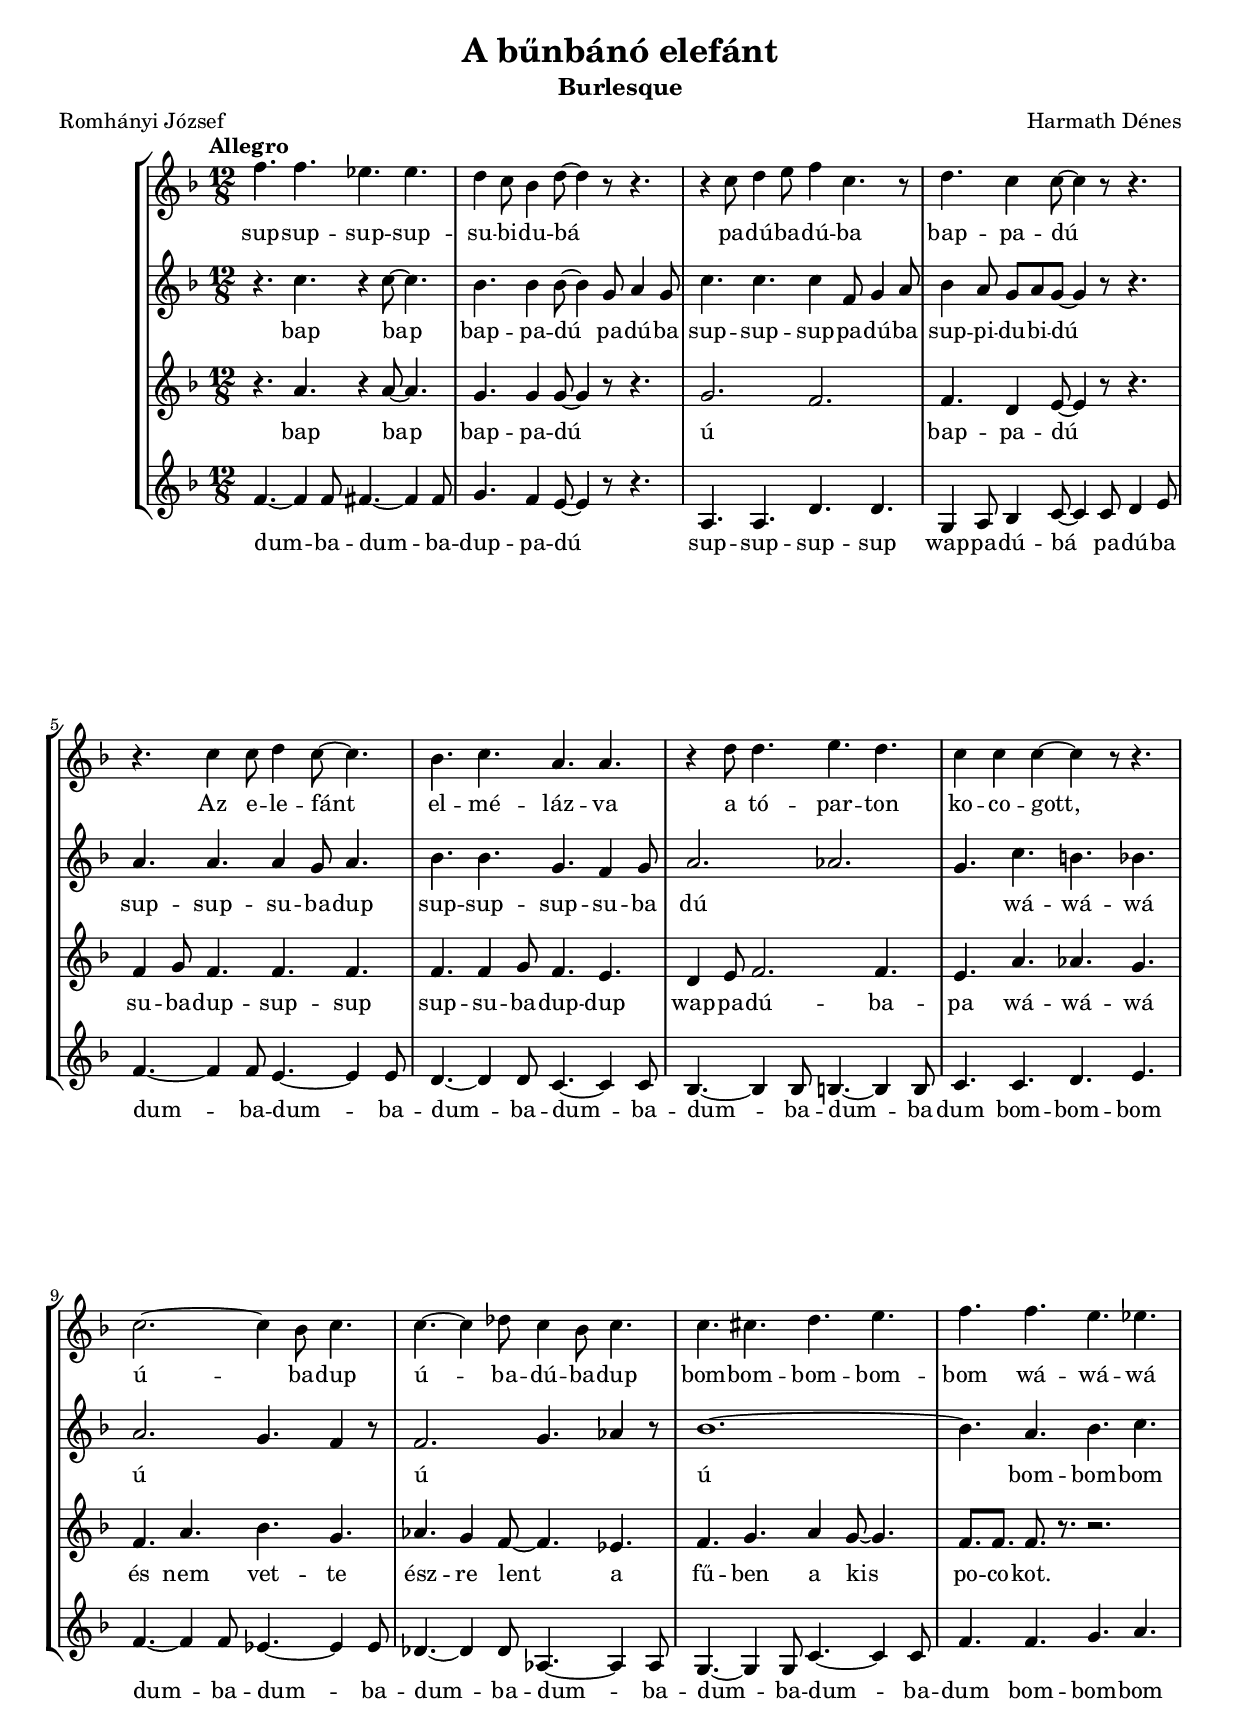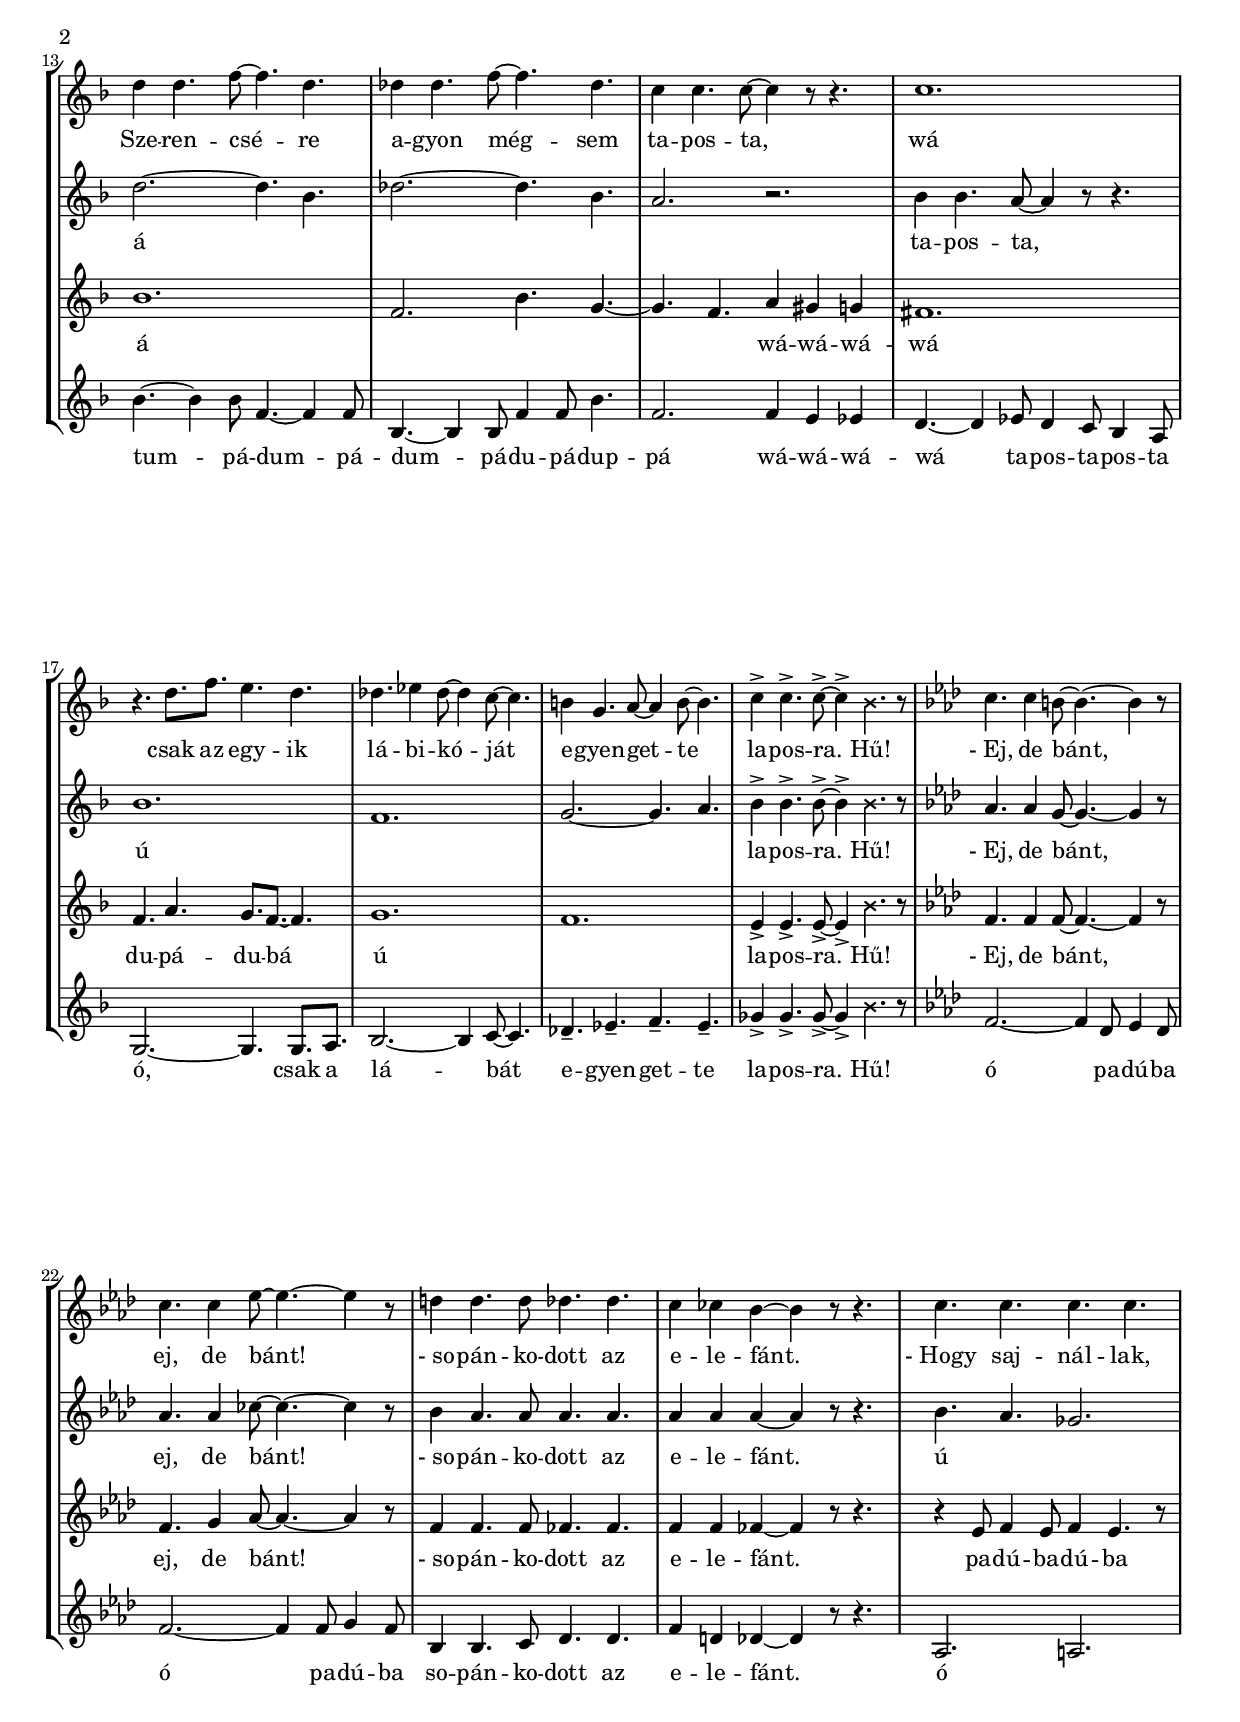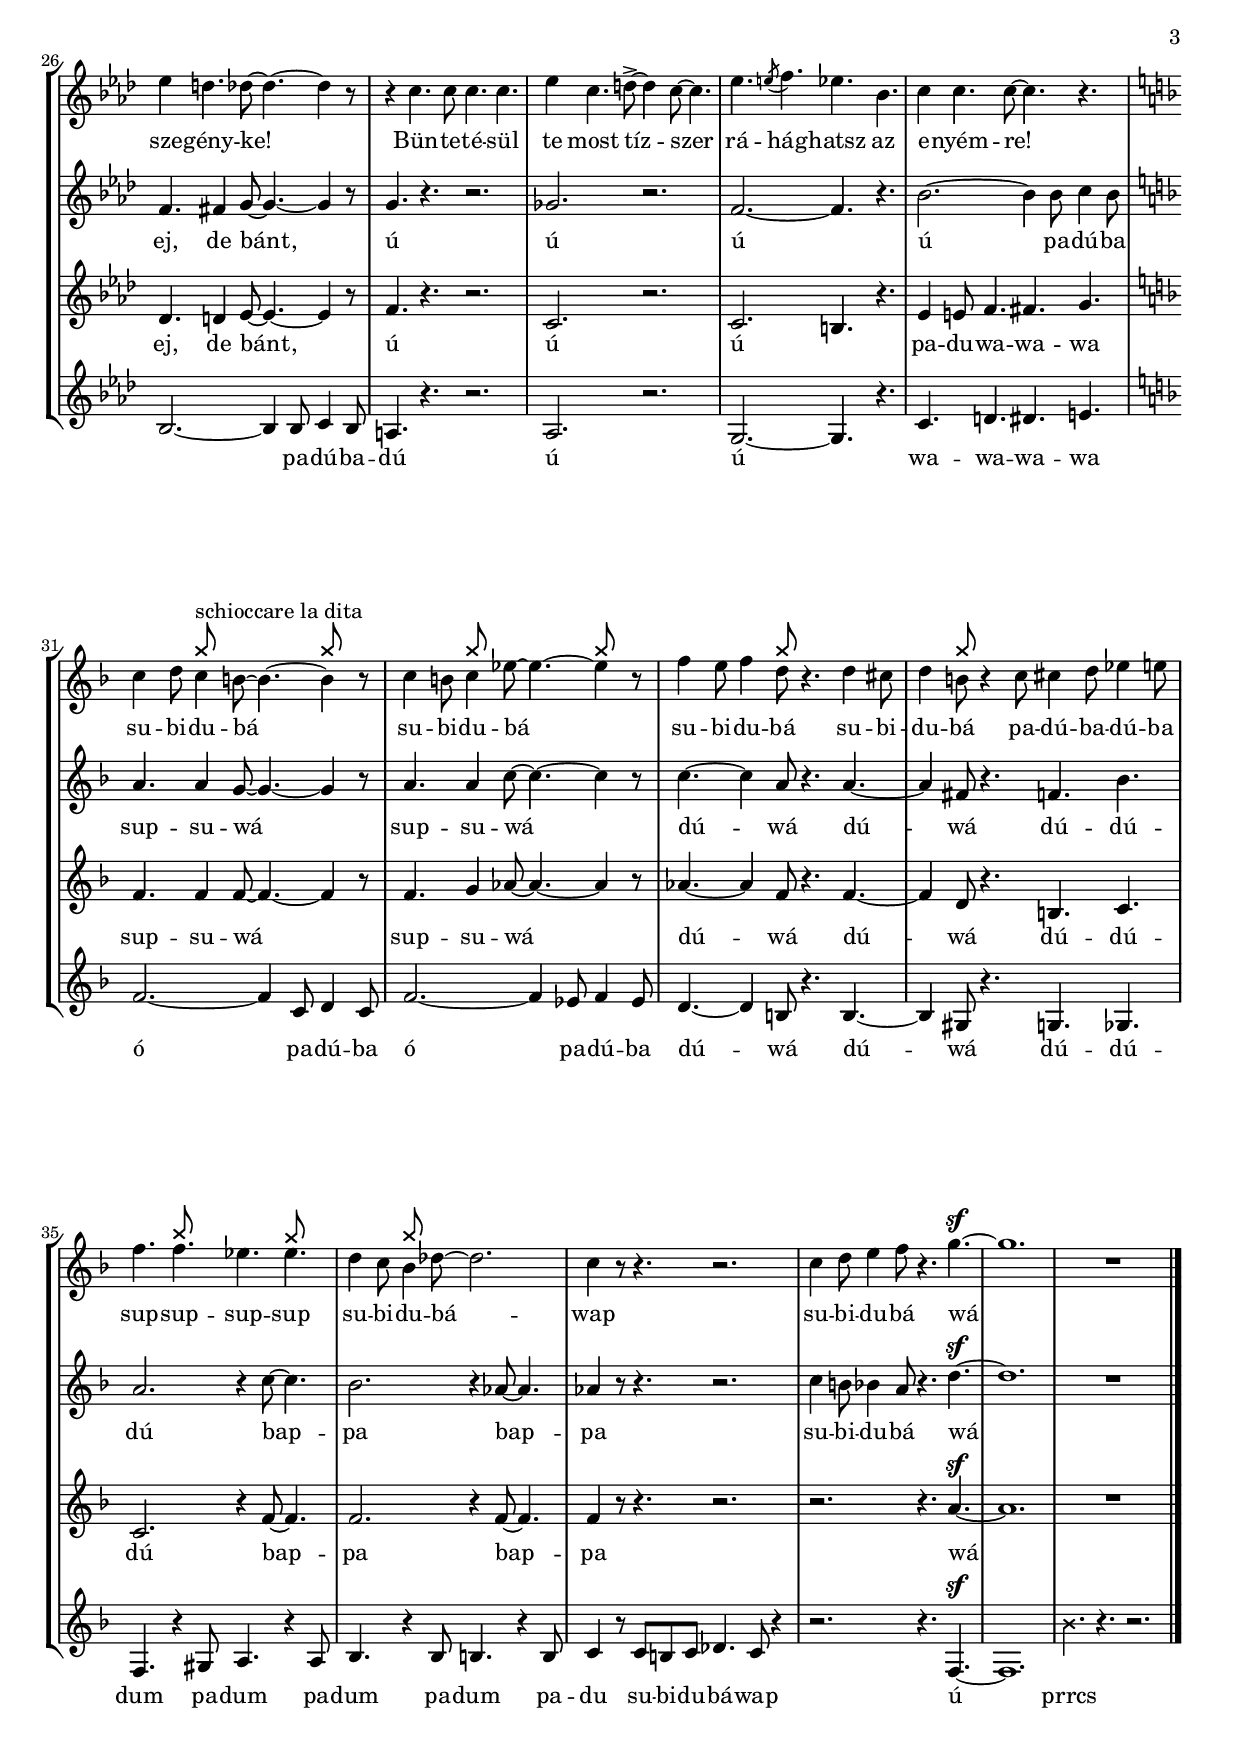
\version "2.16"
#(set-global-staff-size 18.4)
\header {
    title = "A bűnbánó elefánt"
    subtitle = "Burlesque"
    composer = "Harmath Dénes"
    poet = "Romhányi József"
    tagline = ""
}
snap = \markup { \override #'(style . cross) { \note #"8" #UP } }
SopranoI =  \relative f'' {
    \clef "treble" \key f \major \time 12/8 |
    \tempo "Allegro" f4. f4. es4. es4. |
    d4 c8 bes4 d8 ~ d4 r8 r4. |
    r4 c8 d4 e8 f4 c4. r8 |
    d4. c4 c8 ~ c4 r8 r4. \break |
    r4. c4 c8 d4 c8 ~ c4. |
    bes4. c4. a4. a4. |
    r4 d8 d4. e4. d4. |
    c4 c4 c4 ~ c4 r8 r4. \break |
    c2. ~ c4 bes8 c4. | \barNumberCheck #10
    c4. ~ c4 des8 c4 bes8 c4. |
    c4. cis4. d4. e4. |
    f4. f4. e4. es4. \pageBreak |
    d4 d4. f8 ~ f4. d4. |
    des4 des4. f8 ~ f4. des4. |
    c4 c4. c8 ~ c4 r8 r4. |
    c1. \break |
    r4. d8. [ f8. ] e4. d4. |
    des4. es4 des8 ~ des4 c8 ~ c4. |
    b4 g4. a8 ~ a4 b8 ~ b4. | \barNumberCheck #20
    c4 -> c4. -> c8 ~ -> c4 -> \once \override NoteHead #'style =
    #'cross bes4. r8 |
    \key as \major c4. c4 b8 ~ b4. ~ b4 r8 \break |
    c4. c4 es8 ~ es4. ~ es4 r8 |
    d4 d4. d8 des4. des4. |
    c4 ces4 bes4 ~ bes4 r8 r4. |
    c4. c4. c4. c4. \pageBreak |
    es4 d4. des8 ~ des4. ~ des4 r8 |
    r4 c4. c8 c4. c4. |
    es4 c4. d8 ~ -> d4 c8 ~ c4. |
    es4. \acciaccatura { e8 } f4. es4. bes4. | \barNumberCheck #30
    c4 c4. c8 ~ c4. r4.
    \break |
    \key f \major c4 d8 c4^\snap ^"schioccare la dita" b8 ~ b4. ~ b4^\snap r8 |
    c4 b8 c4^\snap es8 ~ es4. ~ es4^\snap r8 |
    f4 e8 f4 d8^\snap r4. d4 cis8 |
    d4 b8^\snap r4 c8 cis4 d8 es4 e8 \break |
    f4. f4.^\snap es4. es4.^\snap |
    d4 c8 bes4^\snap des8 ~ des2. |
    c4 r8 r4. r2. |
    c4 d8 e4 f8 r4. g4. ^\sf ~ |
    g1. | \barNumberCheck #40
    R1. \bar "|."
}
SopranoILyrics =  \lyricmode { sup -- sup -- sup -- sup -- su
    -- bi -- du -- "bá" pa -- "dú" -- ba -- "dú" -- ba bap -- pa -- "dú"
    Az e -- le -- "fánt" el -- "mé" -- "láz" -- va a "tó" -- par -- ton
    ko -- co -- "gott," "ú" -- ba -- dup "ú" -- ba -- "dú" -- ba -- dup
    bom -- bom -- bom -- bom -- bom "wá" -- "wá" -- "wá" Sze -- ren --
    "csé" -- re a -- gyon "még" -- sem ta -- pos -- "ta," "wá" csak az egy
    -- ik "lá" -- bi -- "kó" -- "ját" e -- gyen -- get -- te la -- pos
    -- "ra." "Hű!" "- Ej," de "bánt," "ej," de "bánt!" "- so" -- "pán"
    -- ko -- dott az e -- le -- "fánt." "- Hogy" saj -- "nál" -- "lak,"
    sze -- "gény" -- "ke!" Bün -- te -- "té" -- sül te most "tíz" --
    szer "rá" -- "hág" -- hatsz az e -- "nyém" -- "re!" su -- bi -- du
    -- "bá" su -- bi -- du -- "bá" su -- bi -- du -- "bá" su -- bi -- du
    -- "bá" pa -- "dú" -- ba -- "dú" -- ba sup -- sup -- sup -- sup su
    -- bi -- du -- "bá" -- wap su -- bi -- du -- "bá" "wá" }
SopranoII =  \relative c'' {
    \clef "treble" \key f \major \time 12/8 r4. c4. r4 c8 ~ c4. |
    bes4. bes4 bes8 ~ bes4 g8 a4 g8 |
    c4. c4. c4 f,8 g4 a8 |
    bes4 a8 g8 [ a8 g8 ~ ] g4 r8 r4. \break |
    a4. a4. a4 g8 a4. |
    bes4. bes4. g4. f4 g8 |
    a2. as2. |
    g4. c4. b4. bes4. \break |
    a2. g4. f4 r8 | \barNumberCheck #10
    f2. g4. as4 r8 |
    bes1. ~ |
    bes4. a4. bes4. c4. \pageBreak |
    d2. ~ d4. bes4. |
    des2. ~ des4. bes4. |
    a2. r2. |
    bes4 bes4. a8 ~ a4 r8 r4. \break |
    bes1. |
    f1. |
    g2. ~ g4. a4. | \barNumberCheck #20
    bes4 -> bes4. -> bes8 ~ -> bes4 -> \once \override NoteHead #'style
    = #'cross bes4. r8 |
    \key as \major as4. as4 g8 ~ g4. ~ g4 r8 \break |
    as4. as4 ces8 ~ ces4. ~ ces4 r8 |
    bes4 as4. as8 as4. as4. |
    as4 as4 as4 ~ as4 r8 r4. |
    bes4. as4. ges2. \pageBreak |
    f4. fis4 g8 ~ g4. ~ g4 r8 |
    g4. r4. r2. |
    ges2. r2. |
    f2. ~ f4. r4. | \barNumberCheck #30
    bes2. ~ bes4 bes8 c4 bes8
    \break |
    \key f \major a4. a4 g8 ~ g4. ~ g4 r8 |
    a4. a4 c8 ~ c4. ~ c4 r8 |
    c4. ~ c4 a8 r4. a4. ~ |
    a4 fis8 r4. f4. bes4. \break |
    a2. r4 c8 ~ c4. |
    bes2. r4 as8 ~ as4. |
    as4 r8 r4. r2. |
    c4 b8 bes4 a8 r4. d4. ^\sf ~ |
    d1. | \barNumberCheck #40
    R1. \bar "|."
}
SopranoIILyrics =  \lyricmode { bap bap bap -- pa -- "dú" pa
    -- "dú" -- ba sup -- sup -- sup -- pa -- "dú" -- ba sup -- pi -- du -- bi -- dú
    sup -- sup -- su -- ba -- dup sup -- sup -- sup -- su -- ba "dú"
    \skip4 \skip4 "wá" -- "wá" -- "wá" "ú" \skip4 \skip4 "ú" \skip4
    \skip4 "ú" bom -- bom -- bom "á" \skip4 \skip4 \skip4 \skip4 ta --
    pos -- "ta," "ú" \skip4 \skip4 \skip4 la -- pos -- "ra." "Hű!" "- Ej,"
    de "bánt," "ej," de "bánt!" "- so" -- "pán" -- ko -- dott az e
    -- le -- "fánt." "ú" \skip4 \skip4 "ej," de "bánt," "ú" "ú" "ú" "ú"
    pa -- "dú" -- ba sup -- su -- "wá" sup -- su -- "wá" "dú" -- "wá"
    "dú" -- "wá" "dú" -- "dú" -- "dú" bap -- pa bap -- pa su -- bi -- du
    -- "bá" "wá" }
AltoI =  \relative a' {
    \clef "treble" \key f \major \time 12/8 r4. a4. r4 a8 ~ a4. |
    g4. g4 g8 ~ g4 r8 r4. |
    g2. f2. |
    f4. d4 e8 ~ e4 r8 r4. \break |
    f4 g8 f4. f4. f4. |
    f4. f4 g8 f4. e4. |
    d4 e8 f2. f4. |
    e4. a4. as4. g4. \break |
    f4. a4. bes4. g4. | \barNumberCheck #10
    as4. g4 f8 ~ f4. es4. |
    f4. g4. a4 g8 ~ g4. |
    f8. [ f8. ] f8. r8. r2. \pageBreak |
    bes1. |
    f2. bes4. g4. ~ |
    g4. f4. a4 gis4 g4 |
    fis1. \break |
    f4. a4. g8. [ f8. ~ ] f4. |
    g1. |
    f1. | \barNumberCheck #20
    e4 -> e4. -> e8 ~ -> e4 -> \once \override NoteHead #'style =
    #'cross bes'4. r8 |
    \key as \major f4. f4 f8 ~ f4. ~ f4 r8 \break |
    f4. g4 as8 ~ as4. ~ as4 r8 |
    f4 f4. f8 fes4. fes4. |
    f4 f4 fes4 ~ fes4 r8 r4. |
    r4 es8 f4 es8 f4 es4. r8 \pageBreak |
    des4. d4 es8 ~ es4. ~ es4 r8 |
    f4. r4. r2. |
    c2. r2. |
    c2. b4. r4. | \barNumberCheck #30
    es4 e8 f4. fis4. g4.
    \break |
    \key f \major f4. f4 f8 ~ f4. ~ f4 r8 |
    f4. g4 as8 ~ as4. ~ as4 r8 |
    as4. ~ as4 f8 r4. f4. ~ |
    f4 d8 r4. b4. c4. \break |
    c2. r4 f8 ~ f4. |
    f2. r4 f8 ~ f4. |
    f4 r8 r4. r2. |
    r2. r4. a4. ^\sf ~ |
    a1. | \barNumberCheck #40
    R1. \bar "|."
}
AltoILyrics =  \lyricmode { bap bap bap -- pa -- "dú"
    "ú" \skip4 bap -- pa -- "dú" su -- ba -- dup -- sup -- sup sup -- su
    -- ba -- dup -- dup wap -- pa -- "dú" -- ba -- pa "wá" -- "wá" --
    "wá" "és" nem vet -- te "ész" -- re lent a "fű" -- ben a kis po -- co --
    "kot." "á" \skip4 \skip4 \skip4 \skip4 "wá" -- "wá" -- "wá" -- "wá"
    du -- "pá" -- du -- bá "ú" \skip4 la -- pos -- "ra." "Hű!" "- Ej," de
    "bánt," "ej," de "bánt!" "- so" -- "pán" -- ko -- dott az e -- le --
    "fánt." pa -- "dú" -- ba -- "dú" -- ba "ej," de "bánt," "ú" "ú" "ú"
    \skip4 pa -- du -- wa -- wa -- wa sup -- su -- "wá" sup -- su --
    "wá" "dú" -- "wá" "dú" -- "wá" "dú" -- "dú" -- "dú" bap -- pa bap --
    pa "wá" }
AltoII =  \relative f' {
    \clef "treble" \key f \major \time 12/8 f4. ~ f4 f8 fis4. ~ fis4 fis8
    |
    g4. f4 e8 ~ e4 r8 r4. |
    a,4. a4. d4. d4. |
    g,4 a8 bes4 c8 ~ c4 c8 d4 e8 \break |
    f4. ~ f4 f8 e4. ~ e4 e8 |
    d4. ~ d4 d8 c4. ~ c4 c8 |
    bes4. ~ bes4 bes8 b4. ~ b4 b8 |
    c4. c4. d4. e4. \break |
    f4. ~ f4 f8 es4. ~ es4 es8 | \barNumberCheck #10
    des4. ~ des4 des8 as4. ~ as4 as8 |
    g4. ~ g4 g8 c4. ~ c4 c8 |
    f4. f4. g4. a4. \pageBreak |
    bes4. ~ bes4 bes8 f4. ~ f4 f8 |
    bes,4. ~ bes4 bes8 f'4 f8 bes4. |
    f2. f4 e4 es4 |
    d4. ~ d4 es8 d4 c8 bes4 a8 \break |
    g2. ~ g4. g8. [ a8. ] |
    bes2. ~ bes4 c8 ~ c4. |
    des4. -- es4. -- f4. -- es4. -- | \barNumberCheck #20
    ges4 -> ges4. -> ges8 ~ -> ges4 -> \once \override NoteHead #'style
    = #'cross bes4. r8 |
    \key as \major f2. ~ f4 des8 es4 des8 \break |
    f2. ~ f4 f8 g4 f8 |
    bes,4 bes4. c8 des4. des4. |
    f4 d4 des4 ~ des4 r8 r4. |
    as2. a2. \pageBreak |
    bes2. ~ bes4 bes8 c4 bes8 |
    a4. r4. r2. |
    as2. r2. |
    g2. ~ g4. r4. | \barNumberCheck #30
    c4. d4. dis4. e4.
    \break |
    \key f \major f2. ~ f4 c8 d4 c8 |
    f2. ~ f4 es8 f4 es8 |
    d4. ~ d4 b8 r4. b4. ~ |
    b4 gis8 r4. g4. ges4. \break |
    f4. r4 gis8 a4. r4 a8 |
    bes4. r4 bes8 b4. r4 b8 |
    c4 r8 c8 [ b8 c8 ] des4. c8 r4 |
    r2. r4. f,4. ^\sf ~ |
    f1. | \barNumberCheck #40
    \once \override NoteHead #'style = #'cross bes'4. r4. r2. \bar "|."
}
AltoIILyrics =  \lyricmode { dum -- ba -- dum -- ba -- dup
    -- pa -- "dú" sup -- sup -- sup -- sup wap -- pa -- "dú" -- bá pa --
    "dú" -- ba dum -- ba -- dum -- ba -- dum -- ba -- dum -- ba -- dum
    -- ba -- dum -- ba -- dum bom -- bom -- bom dum -- ba -- dum -- ba
    -- dum -- ba -- dum -- ba -- dum -- ba -- dum -- ba -- dum bom --
    bom -- bom tum -- "pá" -- dum -- "pá" -- dum -- "pá" -- du -- "pá"
    -- dup -- "pá" "wá" -- "wá" -- "wá" -- "wá" ta -- pos -- ta -- pos
    -- ta "ó," csak a "lá" -- "bát" e -- gyen -- get -- te la -- pos --
    "ra." "Hű!" "ó" pa -- "dú" -- ba "ó" pa -- "dú" -- ba so -- "pán" --
    ko -- dott az e -- le -- "fánt." "ó" \skip4 \skip4 pa -- "dú" -- ba
    -- "dú" "ú" "ú" wa -- wa -- wa -- wa "ó" pa -- "dú" -- ba "ó" pa --
    "dú" -- ba "dú" -- "wá" "dú" -- "wá" "dú" -- "dú" -- dum pa -- dum
    pa -- dum pa -- dum pa -- du su -- bi -- du -- "bá" -- wap "ú" prrcs }
\score {
    <<
        \new StaffGroup <<
            \new Staff <<
                \context Staff <<
                    \context Voice = "SopranoI" { \SopranoI }
                    \new Lyrics \lyricsto "SopranoI" \SopranoILyrics
                >>
            >>
            \new Staff <<
                \context Staff <<
                    \context Voice = "SopranoII" { \SopranoII }
                    \new Lyrics \lyricsto "SopranoII" \SopranoIILyrics
                >>
            >>
            \new Staff <<
                \context Staff <<
                    \context Voice = "AltoI" { \AltoI }
                    \new Lyrics \lyricsto "AltoI" \AltoILyrics
                >>
            >>
            \new Staff <<
                \context Staff <<
                    \context Voice = "AltoII" { \AltoII }
                    \new Lyrics \lyricsto "AltoII" \AltoIILyrics
                >>
            >>
        >>
    >>
    \layout {}
}